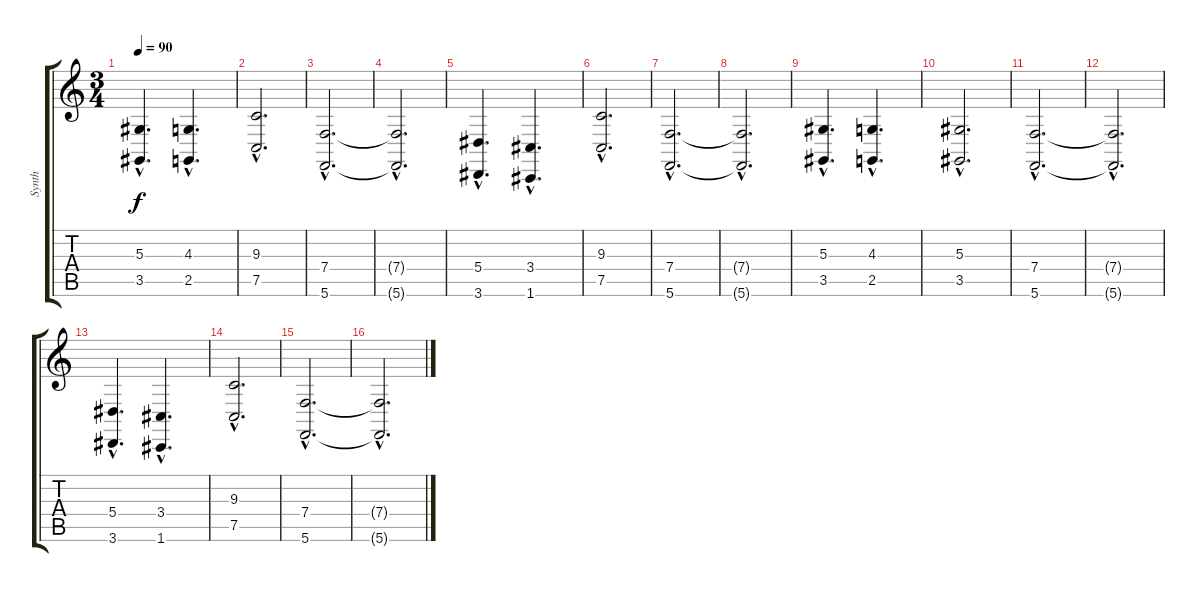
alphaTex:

\track ("Synth" "Synth") {instrument synthbrass1}
\staff {score tabs}
\tuning (C4 G3 Eb3 Bb2 F2 C2) {hide}
\ts (3 4)
\tempo 90
\clef g2
\ks c
(5.3{hac} 3.5{hac}).4{d dy f} (4.3{hac} 2.5{hac}).4{d} |
(9.3{hac} 7.5{hac}).2{d} |
(7.4{hac} 5.6{hac}).2{d} |
(7.4{hac t} 5.6{hac t}).2{d} |
(5.4{hac} 3.6{hac}).4{d} (3.4{hac} 1.6{hac}).4{d} |
(9.3{hac} 7.5{hac}).2{d} |
(7.4{hac} 5.6{hac}).2{d} |
(7.4{hac t} 5.6{hac t}).2{d} |
(5.3{hac} 3.5{hac}).4{d} (4.3{hac} 2.5{hac}).4{d} |
(5.3{hac} 3.5{hac}).2{d} |
(7.4{hac} 5.6{hac}).2{d} |
(7.4{hac t} 5.6{hac t}).2{d} |
(5.4{hac} 3.6{hac}).4{d} (3.4{hac} 1.6{hac}).4{d} |
(9.3{hac} 7.5{hac}).2{d} |
(7.4{hac} 5.6{hac}).2{d} |
(7.4{hac t} 5.6{hac t}).2{d}
